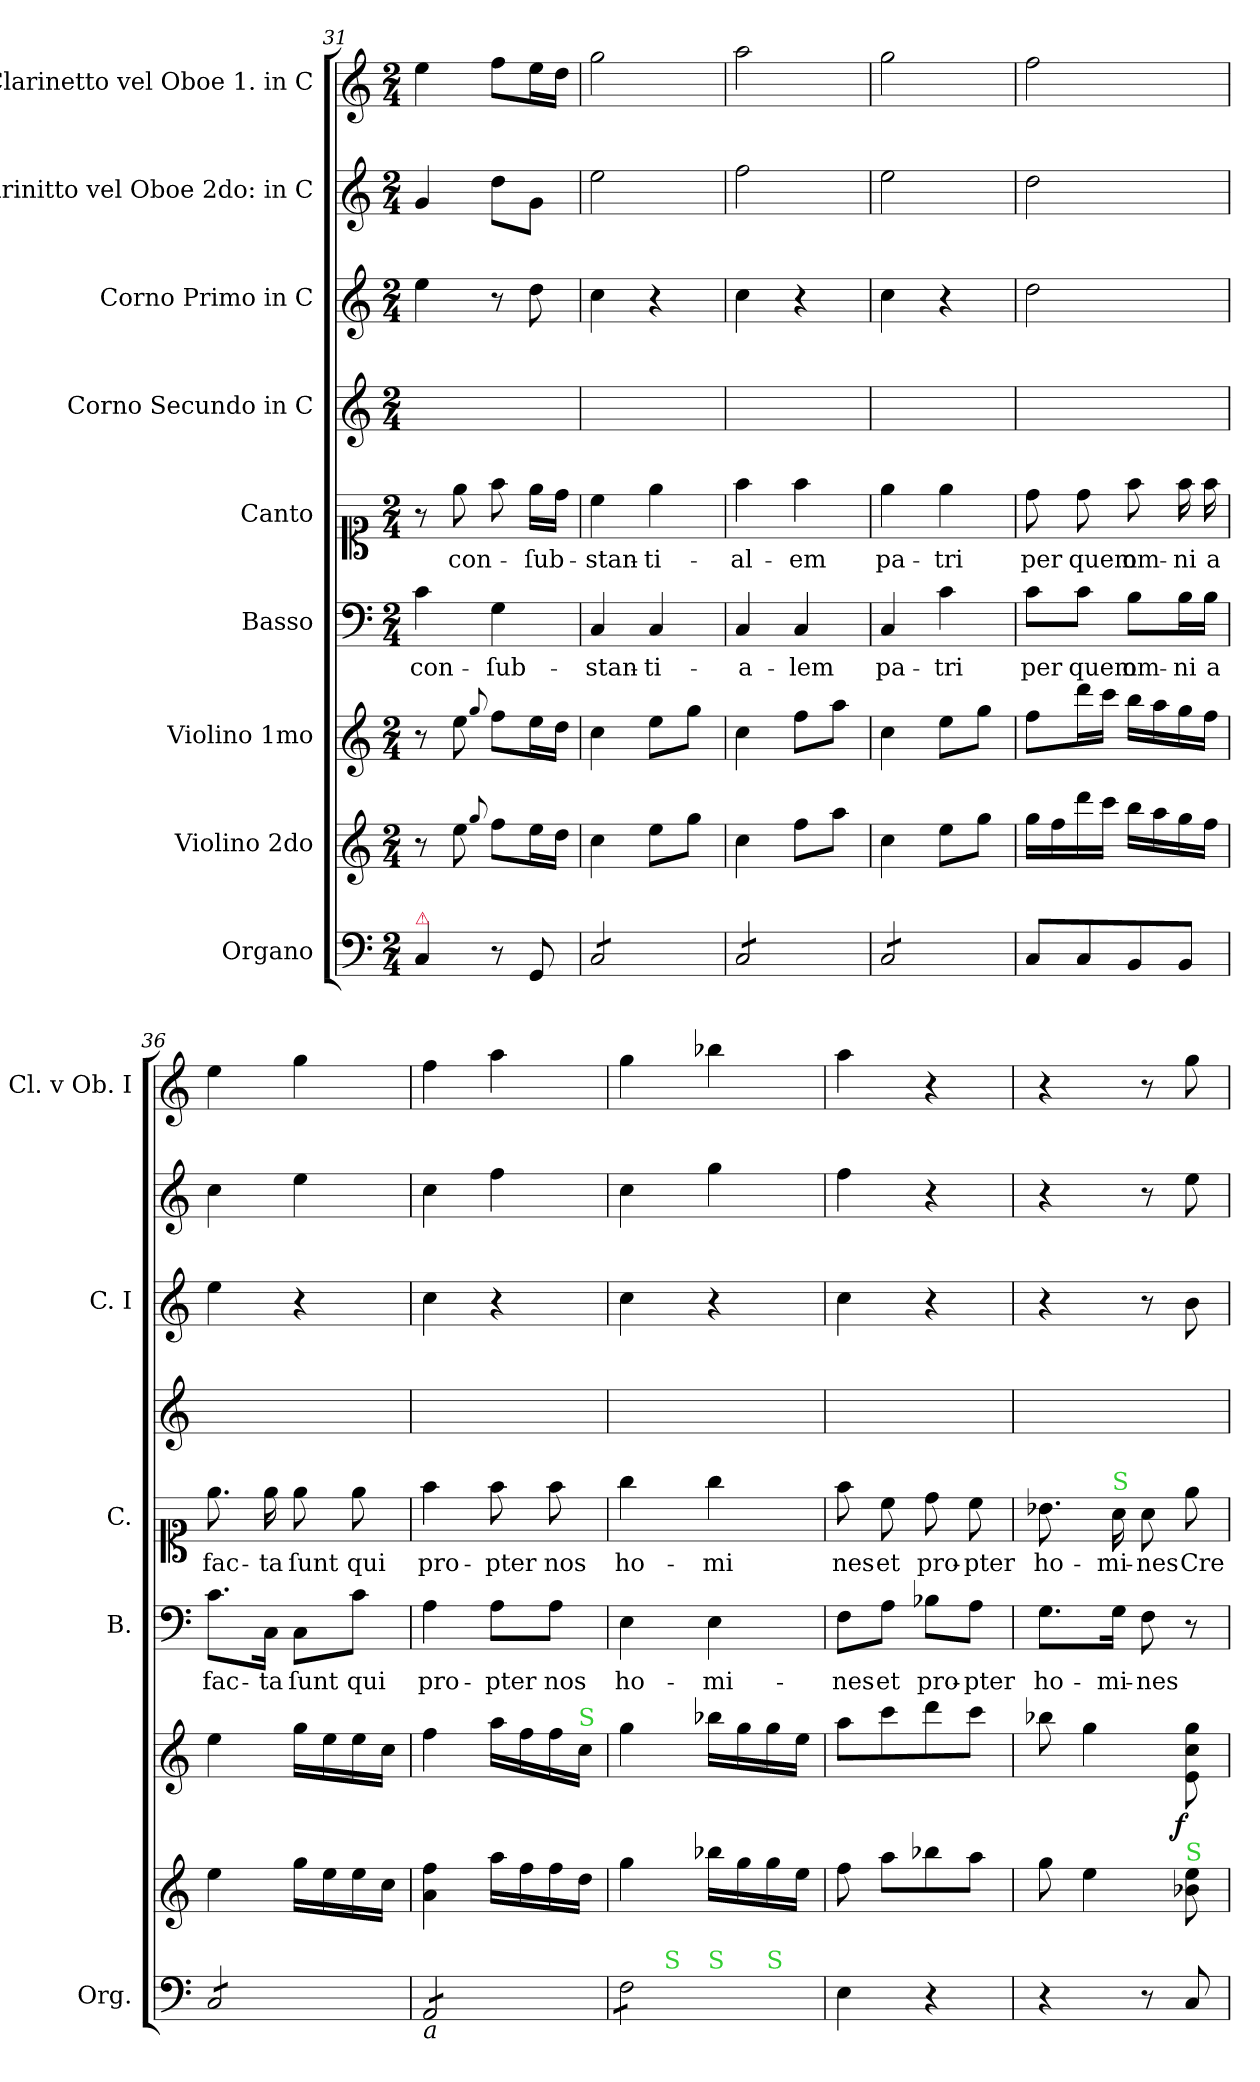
**kern	**kern	**kern	**dynam	**kern	**text	**kern	**text	**kern	**kern	**kern	**kern
*part9	*part8	*part7	*part7	*part6	*part6	*part5	*part5	*part4	*part3	*part2	*part1
*staff9	*staff8	*staff7	*staff7	*staff6	*staff6	*staff5	*staff5	*staff4	*staff3	*staff2	*staff1
*I"Organo	*I"Violino 2do	*I"Violino 1mo	*	*I"Basso	*	*I"Canto	*	*I"Corno Secundo in C	*I"Corno Primo in C	*I"Clarinitto vel Oboe 2do: in C	*I"Clarinetto vel Oboe 1. in C
*I'Org.	*	*	*	*I'B.	*	*I'C.	*	*	*I'C. I	*	*I'Cl. v Ob. I
*clefF4	*clefG2	*clefG2	*	*clefF4	*	*clefC1	*	*clefG2	*clefG2	*clefG2	*clefG2
*k[]	*k[]	*k[]	*	*k[]	*	*k[]	*	*k[]	*k[]	*k[]	*k[]
*M2/4	*M2/4	*M2/4	*	*M2/4	*	*M2/4	*	*M2/4	*M2/4	*M2/4	*M2/4
=31	=31	=31	=31	=31	=31	=31	=31	=31	=31	=31	=31
!LO:TX:a:color=crimson:t=⚠	!	!	!	!	!	!	!	!	!	!	!
4C/	8r	8r	.	4c\	con-	8r	.	2ryy	4ee\	4g/	4ee\
.	8ee\	8ee\	.	.	.	8ee\	con-	.	.	.	.
.	8qqgg/	8qqgg/	.	.	.	.	.	.	.	.	.
8r	8ff\L	8ff\L	.	4G\	-ſub-	8ff\	.	.	8r	8dd\L	8ff\L
8GG/	16ee\L	16ee\L	.	.	.	16ee\LL	-ſub-	.	8dd\	8g\J	16ee\L
.	16dd\JJ	16dd\JJ	.	.	.	16dd\JJ	.	.	.	.	16dd\JJ
=32	=32	=32	=32	=32	=32	=32	=32	=32	=32	=32	=32
*tremolo	*	*	*	*	*	*	*	*	*	*	*
8C/L	4cc\	4cc\	.	4C/	-stan-	4cc\	-stan-	2ryy	4cc\	2ee\	2gg\
8C/	.	.	.	.	.	.	.	.	.	.	.
8C/	8ee\L	8ee\L	.	4C/	-ti-	4ee\	-ti-	.	4r	.	.
8C/J	8gg\J	8gg\J	.	.	.	.	.	.	.	.	.
=33	=33	=33	=33	=33	=33	=33	=33	=33	=33	=33	=33
8C/L	4cc\	4cc\	.	4C/	-a-	4ff\	-al-	2ryy	4cc\	2ff\	2aa\
8C/	.	.	.	.	.	.	.	.	.	.	.
8C/	8ff\L	8ff\L	.	4C/	-lem	4ff\	-em	.	4r	.	.
8C/J	8aa\J	8aa\J	.	.	.	.	.	.	.	.	.
=34	=34	=34	=34	=34	=34	=34	=34	=34	=34	=34	=34
8C/L	4cc\	4cc\	.	4C/	pa-	4ee\	pa-	2ryy	4cc\	2ee\	2gg\
8C/	.	.	.	.	.	.	.	.	.	.	.
8C/	8ee\L	8ee\L	.	4c\	-tri	4ee\	-tri	.	4r	.	.
8C/J	8gg\J	8gg\J	.	.	.	.	.	.	.	.	.
*Xtremolo	*	*	*	*	*	*	*	*	*	*	*
=35	=35	=35	=35	=35	=35	=35	=35	=35	=35	=35	=35
8C/L	16gg\LL	8ff\L	.	8c\L	per	8dd\	per	2ryy	2dd\	2dd\	2ff\
.	16ff\	.	.	.	.	.	.	.	.	.	.
8C/	16ddd\	16ddd\L	.	8c\J	quem	8dd\	quem	.	.	.	.
.	16ccc\JJ	16ccc\JJ	.	.	.	.	.	.	.	.	.
8BB/	16bb\LL	16bb\LL	.	8B\L	om-	8ff\	om-	.	.	.	.
.	16aa\	16aa\	.	.	.	.	.	.	.	.	.
8BB/J	16gg\	16gg\	.	16B\L	-ni	16ff\	-ni	.	.	.	.
.	16ff\JJ	16ff\JJ	.	16B\JJ	-a	16ff\	-a	.	.	.	.
=36	=36	=36	=36	=36	=36	=36	=36	=36	=36	=36	=36
*tremolo	*	*	*	*	*	*	*	*	*	*	*
8C/L	4ee\	4ee\	.	8.c\L	fac-	8.ee\	fac-	2ryy	4ee\	4cc\	4ee\
8C/	.	.	.	.	.	.	.	.	.	.	.
.	.	.	.	16C\Jk	-ta	16ee\	-ta	.	.	.	.
8C/	16gg\LL	16gg\LL	.	8C\L	ſunt	8ee\	ſunt	.	4r	4ee\	4gg\
.	16ee\	16ee\	.	.	.	.	.	.	.	.	.
8C/J	16ee\	16ee\	.	8c\J	qui	8ee\	qui	.	.	.	.
.	16cc\JJ	16cc\JJ	.	.	.	.	.	.	.	.	.
=37	=37	=37	=37	=37	=37	=37	=37	=37	=37	=37	=37
!LO:TX:b:i:t=a	!	!	!	!	!	!	!	!	!	!	!
8AA/L	4a\ 4ff\	4ff\	.	4A\	pro-	4ff\	pro-	2ryy	4cc\	4cc\	4ff\
8AA/	.	.	.	.	.	.	.	.	.	.	.
8AA/	16aa\LL	16aa\LL	.	8A\L	-pter	8ff\	-pter	.	4r	4ff\	4aa\
.	16ff\	16ff\	.	.	.	.	.	.	.	.	.
8AA/J	16ff\	16ff\	.	8A\J	nos	8ff\	nos	.	.	.	.
!	!	!LO:TX:a:color=limegreen:t=S	!	!	!	!	!	!	!	!	!
.	16dd\JJ	16cc\JJ	.	.	.	.	.	.	.	.	.
=38	=38	=38	=38	=38	=38	=38	=38	=38	=38	=38	=38
!LO:TX:b:i:t=d.	!	!	!	!	!	!	!	!	!	!	!
!LO:TX:a:color=limegreen:t=S	!	!	!	!	!	!	!	!	!	!	!
*^	*	*	*	*	*	*	*	*	*	*	*
*	*^	*	*	*	*	*	*	*	*	*	*	*
*	*	*^	*	*	*	*	*	*	*	*	*	*	*
8F\L	8ryy	4ryy	4.ryy	4gg\	4gg\	.	4E\	ho-	4gg\	ho-	2ryy	4cc\	4cc\	4gg\
!	!LO:TX:a:color=limegreen:t=S	!	!	!	!	!	!	!	!	!	!	!	!	!
8F\	4.ryy	.	.	.	.	.	.	.	.	.	.	.	.	.
!	!	!LO:TX:a:color=limegreen:t=S	!	!	!	!	!	!	!	!	!	!	!	!
8F\	.	4ryy	.	16bb-X\LL	16bb-X\LL	.	4E\	-mi-	4gg\	-mi	.	4r	4gg\	4bb-X\
.	.	.	.	16gg\	16gg\	.	.	.	.	.	.	.	.	.
!	!	!	!LO:TX:a:color=limegreen:t=S	!	!	!	!	!	!	!	!	!	!	!
8F\J	.	.	8ryy	16gg\	16gg\	.	.	.	.	.	.	.	.	.
*Xtremolo	*	*	*	*	*	*	*	*	*	*	*	*	*	*
.	.	.	.	16ee\JJ	16ee\JJ	.	.	.	.	.	.	.	.	.
=39	=39	=39	=39	=39	=39	=39	=39	=39	=39	=39	=39	=39	=39	=39
!LO:TX:b:i:t=dis=	!	!	!	!	!	!	!	!	!	!	!	!	!	!
!LO:TX:a:color=limegreen:t=S	!	!	!	!	!	!	!	!	!	!	!	!	!	!
*v	*v	*v	*v	*	*	*	*	*	*	*	*	*	*	*
4E\	8ff\	8aa\L	.	8F\L	-nes	8ff\	-nes	2ryy	4cc\	4ff\	4aa\
.	8aa\L	8ccc\	.	8A\J	et	8cc\	et	.	.	.	.
4r	8bb-X\	8ddd\	.	8B-X\L	pro-	8dd\	pro-	.	4r	4r	4r
.	8aa\J	8ccc\J	.	8A\J	-pter	8cc\	-pter	.	.	.	.
=40	=40	=40	=40	=40	=40	=40	=40	=40	=40	=40	=40
4r	8gg\	8bb-X\	.	8.G\L	ho-	8.b-X\	ho-	2ryy	4r	4r	4r
.	4ee\	4gg\	.	.	.	.	.	.	.	.	.
!	!	!	!	!	!	!LO:TX:a:color=limegreen:t=S	!	!	!	!	!
.	.	.	.	16G\Jk	-mi-	16a\	-mi-	.	.	.	.
8r	.	.	.	8F\	-nes	8a\	-nes	.	8r	8r	8r
!	!LO:TX:a:color=limegreen:t=S	!	!	!	!	!	!	!	!	!	!
!	!	!	!LO:DY:b:rj	!	!	!	!	!	!	!	!
8C/	8b-X\ 8ee\	8e\ 8cc\ 8gg\	f	8r	.	8ee\	Cre-	.	8b\	8ee\	8gg\
=	=	=	=	=	=	=	=	=	=	=	=
*-	*-	*-	*-	*-	*-	*-	*-	*-	*-	*-	*-
